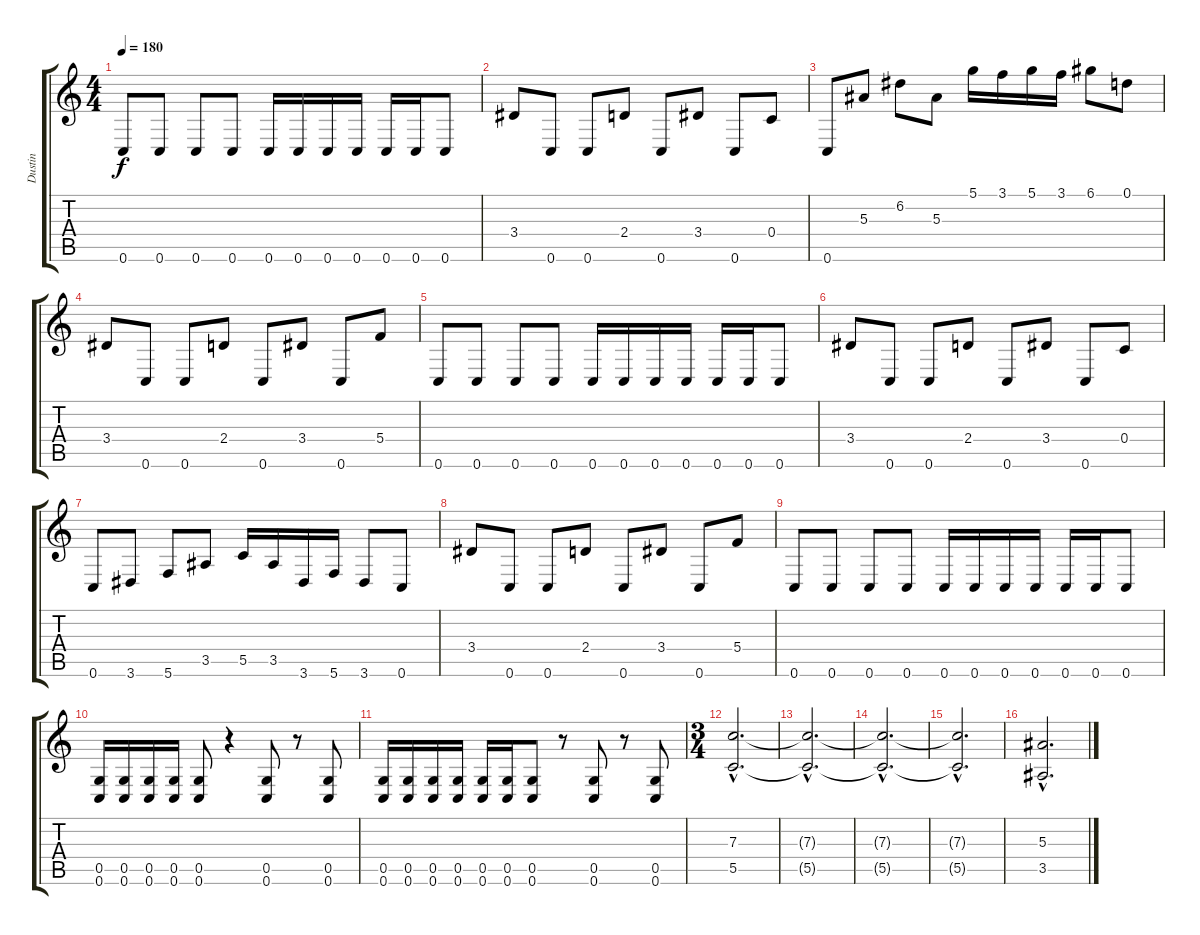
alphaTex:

\track ("Dustin" "Dustin") {instrument distortionguitar}
\staff {score tabs}
\tuning (D4 A3 F3 C3 G2 C2) {hide}
\ts (4 4)
\tempo 180
\clef g2
\ks c
0.6.8{dy f} 0.6.8 0.6.8 0.6.8 0.6.16 0.6.16 0.6.16 0.6.16 0.6.16 0.6.16 0.6.8 |
3.4.8 0.6.8 0.6.8 2.4.8 0.6.8 3.4.8 0.6.8 0.4.8 |
0.6.8 5.3.8 6.2.8 5.3.8 5.1.16 3.1.16 5.1.16 3.1.16 6.1.8 0.1.8 |
3.4.8 0.6.8 0.6.8 2.4.8 0.6.8 3.4.8 0.6.8 5.4.8 |
0.6.8 0.6.8 0.6.8 0.6.8 0.6.16 0.6.16 0.6.16 0.6.16 0.6.16 0.6.16 0.6.8 |
3.4.8 0.6.8 0.6.8 2.4.8 0.6.8 3.4.8 0.6.8 0.4.8 |
0.6.8 3.6.8 5.6.8 3.5.8 5.5.16 3.5.16 3.6.16 5.6.16 3.6.8 0.6.8 |
3.4.8 0.6.8 0.6.8 2.4.8 0.6.8 3.4.8 0.6.8 5.4.8 |
0.6.8 0.6.8 0.6.8 0.6.8 0.6.16 0.6.16 0.6.16 0.6.16 0.6.16 0.6.16 0.6.8 |
(0.5 0.6).16 (0.5 0.6).16 (0.5 0.6).16 (0.5 0.6).16 (0.5 0.6).8 r.4 (0.5 0.6).8 r.8 (0.5 0.6).8 |
(0.5 0.6).16 (0.5 0.6).16 (0.5 0.6).16 (0.5 0.6).16 (0.5 0.6).16 (0.5 0.6).16 (0.5 0.6).8 r.8 (0.5 0.6).8 r.8 (0.5 0.6).8 |
\ts (3 4)
(7.3{hac} 5.5{hac}).2{d} |
(7.3{hac t} 5.5{hac t}).2{d} |
(7.3{hac t} 5.5{hac t}).2{d} |
(7.3{hac t} 5.5{hac t}).2{d} |
(5.3{hac} 3.5{hac}).2{d}
